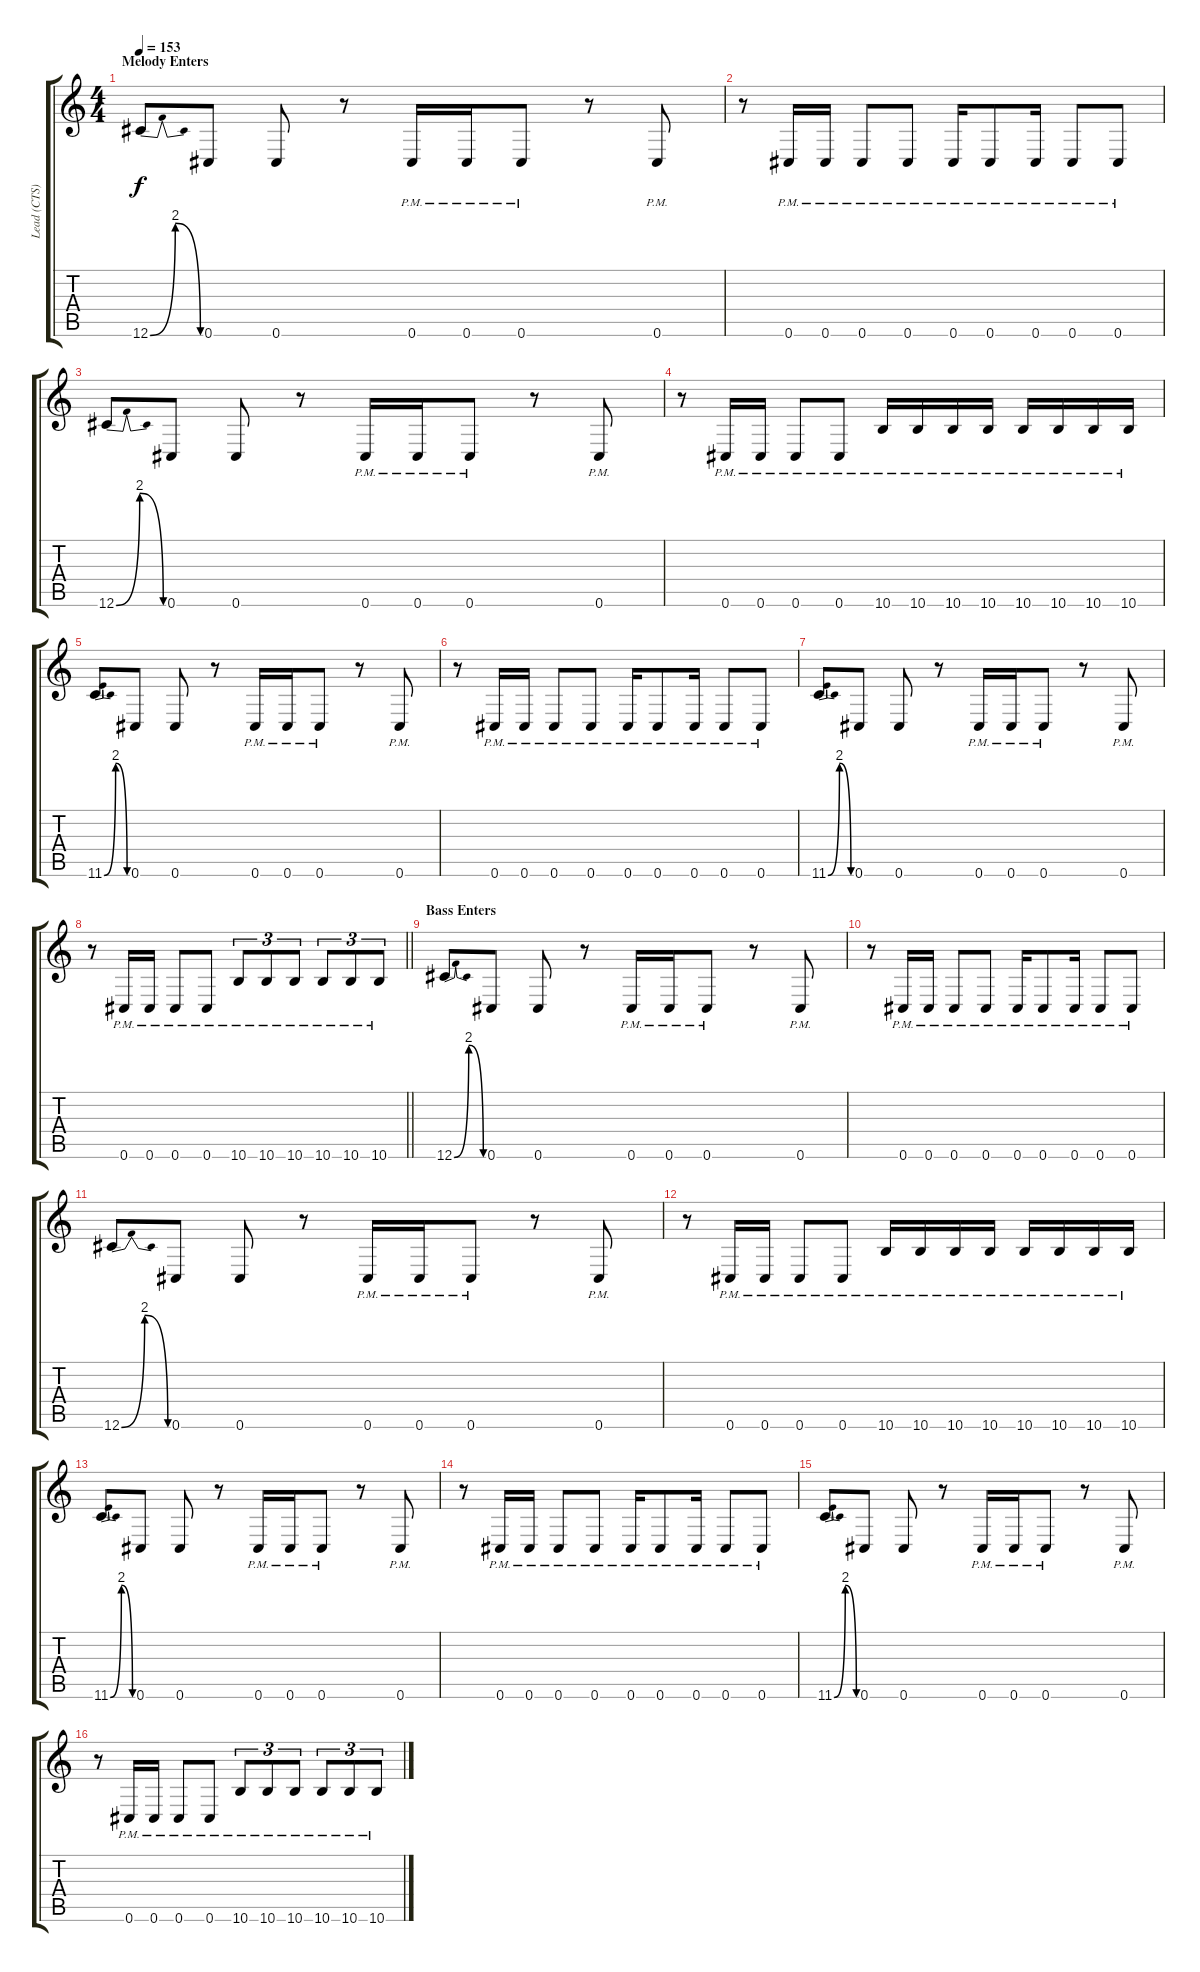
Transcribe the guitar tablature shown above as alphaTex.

\track ("Lead (CTS)" "Lead (CTS)") {instrument overdrivenguitar}
\staff {score tabs}
\tuning (Eb4 Bb3 Gb3 Db3 Ab2 Db2) {hide}
\ts (4 4)
\section ("" "Melody Enters")
\tempo 153
\clef g2
\ks c
12.6{be (bendrelease 0 0 30 8 30 8 60 0)}.8{dy f} 0.6.8 0.6.8 r.8 0.6{pm}.16 0.6{pm}.16 0.6{pm}.8 r.8 0.6{pm}.8 |
r.8 0.6{pm}.16 0.6{pm}.16 0.6{pm}.8 0.6{pm}.8 0.6{pm}.16 0.6{pm}.8 0.6{pm}.16 0.6{pm}.8 0.6{pm}.8 |
12.6{be (bendrelease 0 0 30 8 30 8 60 0)}.8 0.6.8 0.6.8 r.8 0.6{pm}.16 0.6{pm}.16 0.6{pm}.8 r.8 0.6{pm}.8 |
r.8 0.6{pm}.16 0.6{pm}.16 0.6{pm}.8 0.6{pm}.8 10.6{pm}.16 10.6{pm}.16 10.6{pm}.16 10.6{pm}.16 10.6{pm}.16 10.6{pm}.16 10.6{pm}.16 10.6{pm}.16 |
11.6{be (bendrelease 0 0 30 8 30 8 60 0)}.8 0.6.8 0.6.8 r.8 0.6{pm}.16 0.6{pm}.16 0.6{pm}.8 r.8 0.6{pm}.8 |
r.8 0.6{pm}.16 0.6{pm}.16 0.6{pm}.8 0.6{pm}.8 0.6{pm}.16 0.6{pm}.8 0.6{pm}.16 0.6{pm}.8 0.6{pm}.8 |
11.6{be (bendrelease 0 0 30 8 30 8 60 0)}.8 0.6.8 0.6.8 r.8 0.6{pm}.16 0.6{pm}.16 0.6{pm}.8 r.8 0.6{pm}.8 |
\barLineRight lightlight
r.8 0.6{pm}.16 0.6{pm}.16 0.6{pm}.8 0.6{pm}.8 10.6{pm}.8{tu (3 2)} 10.6{pm}.8{tu (3 2)} 10.6{pm}.8{tu (3 2)} 10.6{pm}.8{tu (3 2)} 10.6{pm}.8{tu (3 2)} 10.6{pm}.8{tu (3 2)} |
\section ("" "Bass Enters")
12.6{be (bendrelease 0 0 30 8 30 8 60 0)}.8 0.6.8 0.6.8 r.8 0.6{pm}.16 0.6{pm}.16 0.6{pm}.8 r.8 0.6{pm}.8 |
r.8 0.6{pm}.16 0.6{pm}.16 0.6{pm}.8 0.6{pm}.8 0.6{pm}.16 0.6{pm}.8 0.6{pm}.16 0.6{pm}.8 0.6{pm}.8 |
12.6{be (bendrelease 0 0 30 8 30 8 60 0)}.8 0.6.8 0.6.8 r.8 0.6{pm}.16 0.6{pm}.16 0.6{pm}.8 r.8 0.6{pm}.8 |
r.8 0.6{pm}.16 0.6{pm}.16 0.6{pm}.8 0.6{pm}.8 10.6{pm}.16 10.6{pm}.16 10.6{pm}.16 10.6{pm}.16 10.6{pm}.16 10.6{pm}.16 10.6{pm}.16 10.6{pm}.16 |
11.6{be (bendrelease 0 0 30 8 30 8 60 0)}.8 0.6.8 0.6.8 r.8 0.6{pm}.16 0.6{pm}.16 0.6{pm}.8 r.8 0.6{pm}.8 |
r.8 0.6{pm}.16 0.6{pm}.16 0.6{pm}.8 0.6{pm}.8 0.6{pm}.16 0.6{pm}.8 0.6{pm}.16 0.6{pm}.8 0.6{pm}.8 |
11.6{be (bendrelease 0 0 30 8 30 8 60 0)}.8 0.6.8 0.6.8 r.8 0.6{pm}.16 0.6{pm}.16 0.6{pm}.8 r.8 0.6{pm}.8 |
r.8 0.6{pm}.16 0.6{pm}.16 0.6{pm}.8 0.6{pm}.8 10.6{pm}.8{tu (3 2)} 10.6{pm}.8{tu (3 2)} 10.6{pm}.8{tu (3 2)} 10.6{pm}.8{tu (3 2)} 10.6{pm}.8{tu (3 2)} 10.6{pm}.8{tu (3 2)}
